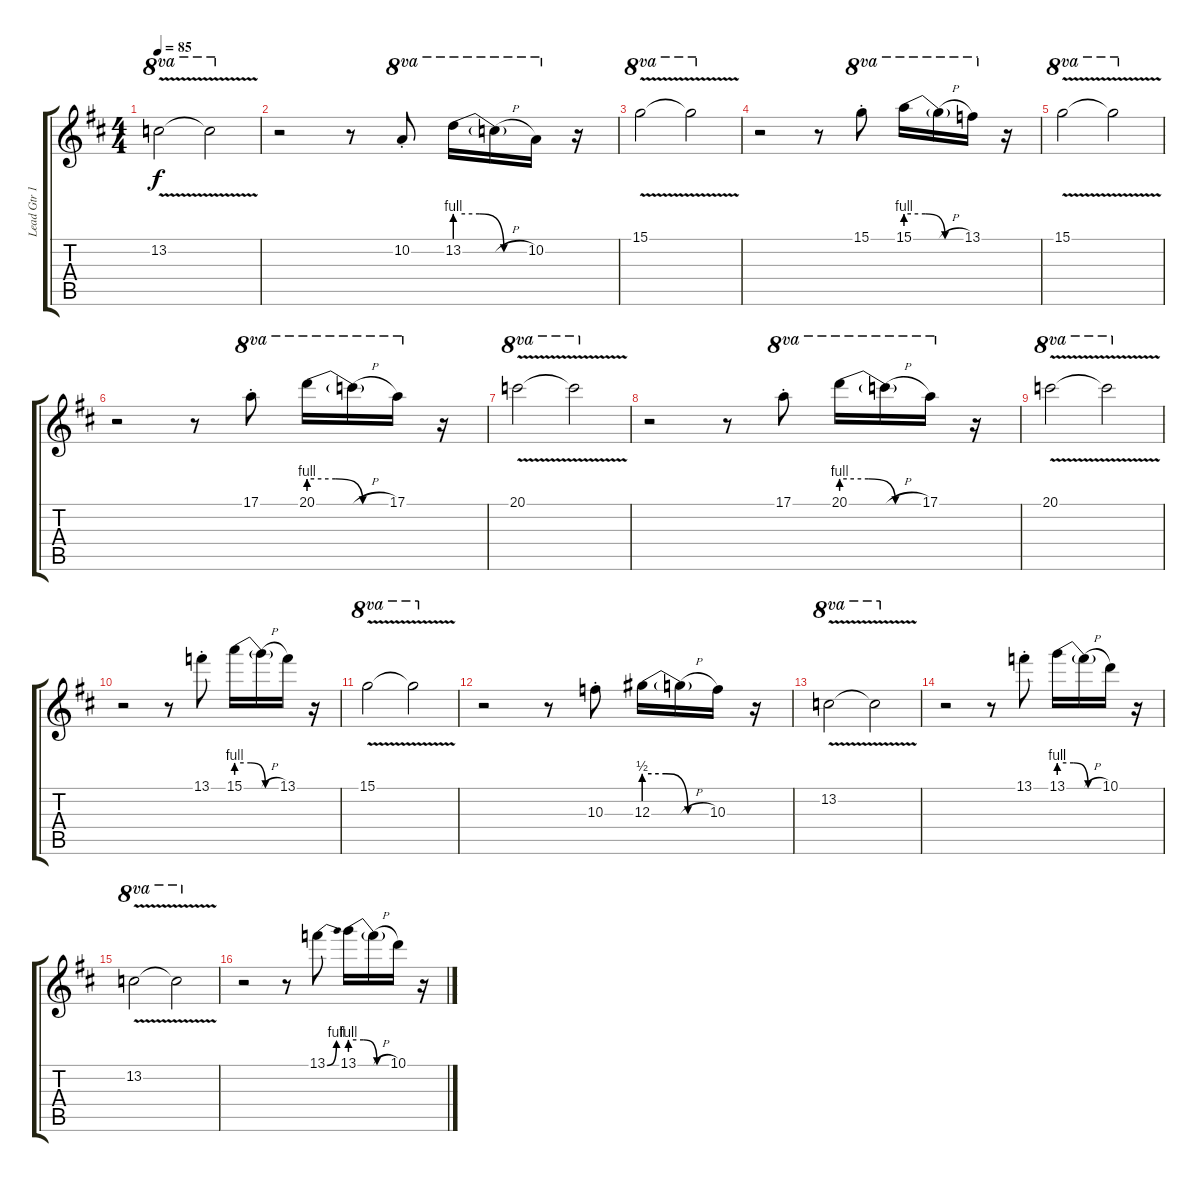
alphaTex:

\track ("Lead Gtr 1 Overdrive" "Lead Gtr 1") {instrument overdrivenguitar}
\staff {score tabs}
\tuning (E4 B3 G3 D3 A2 E2) {hide}
\ts (4 4)
\tempo 85
\clef g2
\ks d
13.2{v}.2{ot 8va dy f} 13.2{v t}.2{ot 8va} |
r.2 r.8 10.2{st}.8{ot 8va} 13.2{be (custom 0 4 20 4 40 0 60 0)}.16{ot 8va} 13.2{h t}.16{ot 8va} 10.2.16{ot 8va} r.16 |
15.1{v}.2{ot 8va} 15.1{v t}.2{ot 8va} |
r.2 r.8 15.1{st}.8{ot 8va} 15.1{be (custom 0 4 20 4 40 0 60 0)}.16{ot 8va} 15.1{h t}.16{ot 8va} 13.1.16{ot 8va} r.16 |
15.1{v}.2{ot 8va} 15.1{v t}.2{ot 8va} |
r.2 r.8 17.1{st}.8{ot 8va} 20.1{be (custom 0 4 20 4 40 0 60 0)}.16{ot 8va} 20.1{h t}.16{ot 8va} 17.1.16{ot 8va} r.16 |
20.1{v}.2{ot 8va} 20.1{v t}.2{ot 8va} |
r.2 r.8 17.1{st}.8{ot 8va} 20.1{be (custom 0 4 20 4 40 0 60 0)}.16{ot 8va} 20.1{h t}.16{ot 8va} 17.1.16{ot 8va} r.16 |
20.1{v}.2{ot 8va} 20.1{v t}.2{ot 8va} |
r.2 r.8 13.1{st}.8 15.1{be (custom 0 4 20 4 40 0 60 0)}.16 15.1{h t}.16 13.1.16 r.16 |
15.1{v}.2{ot 8va} 15.1{v t}.2{ot 8va} |
r.2 r.8 10.3{st}.8 12.3{be (custom 0 2 20 2 40 0 60 0)}.16 12.3{h t}.16 10.3.16 r.16 |
13.2{v}.2{ot 8va} 13.2{t}.2{ot 8va} |
r.2 r.8 13.1{st}.8 13.1{be (custom 0 4 20 4 40 0 60 0)}.16 13.1{h t}.16 10.1.16 r.16 |
13.2{v}.2{ot 8va} 13.2{t}.2{ot 8va} |
r.2 r.8 13.1{be (bend 0 0 60 4)}.8 13.1{be (custom 0 4 20 4 40 0 60 0)}.16 13.1{h t}.16 10.1.16 r.16
